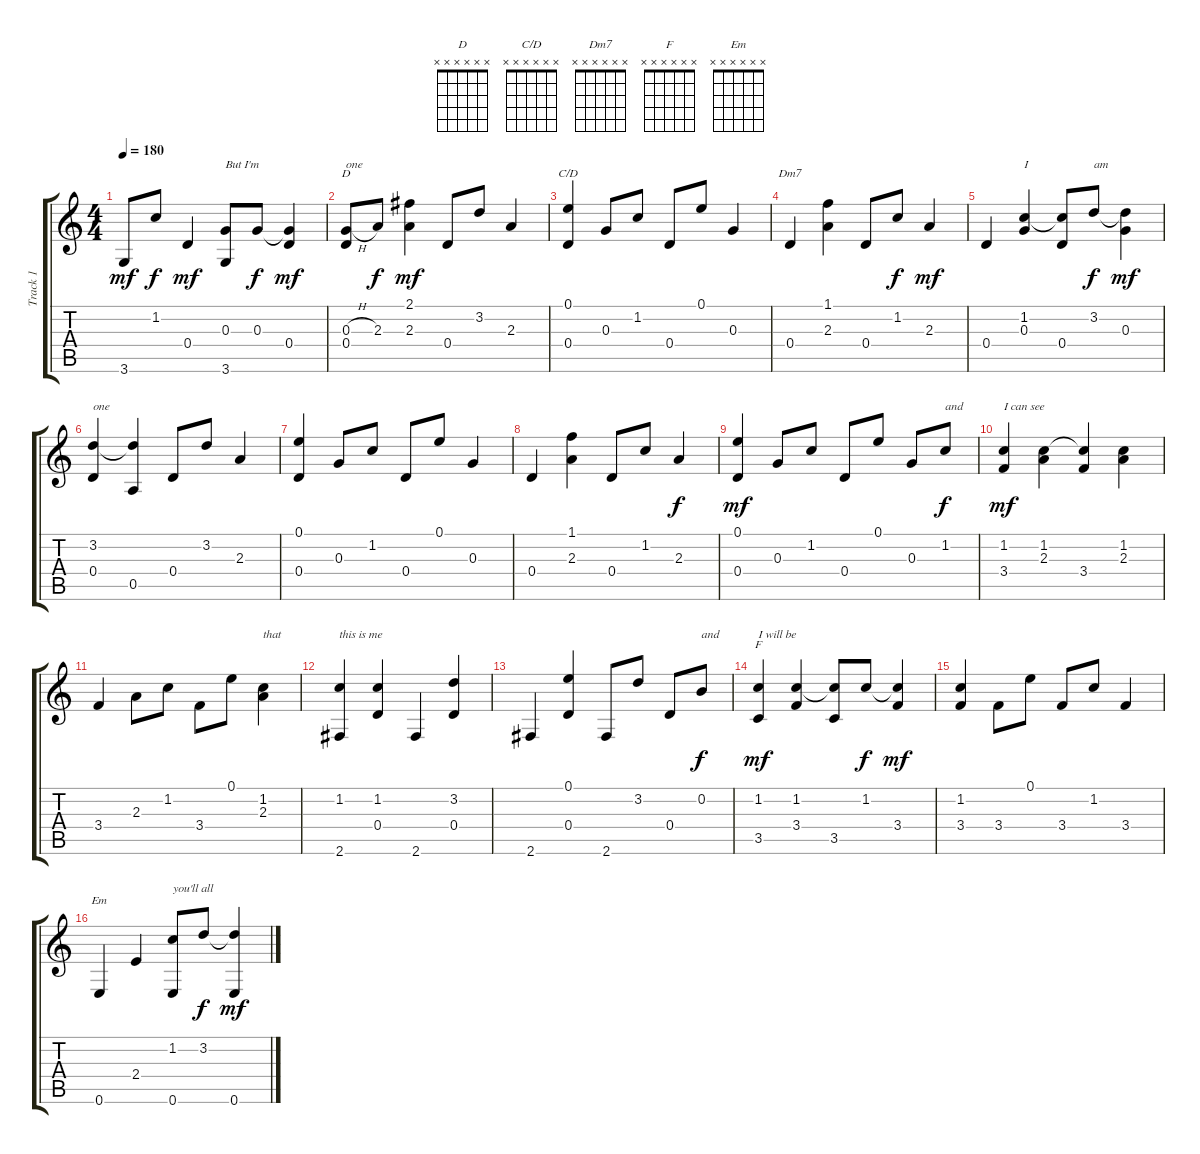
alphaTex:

\track ("Track 1" "Track 1") {instrument acousticguitarsteel}
\staff {score tabs}
\tuning (E4 B3 G3 D3 A2 E2) {hide}
\chord ("D" x x x x x x)
\chord ("C/D" x x x x x x)
\chord ("Dm7" x x x x x x)
\chord ("F" x x x x x x)
\chord ("Em" x x x x x x)
\ts (4 4)
\tempo 180
\clef g2
\ks c
3.6.8{dy mf} 1.2.8{dy f} 0.4.4{dy mf} (0.3 3.6).8{txt "But I'm"} 0.3.8{dy f} (0.3{t} 0.4).4{dy mf} |
(0.3{h} 0.4).8{ch "D" txt "one"} 2.3.8{dy f} (2.1 2.3).4{dy mf} 0.4.8 3.2.8 2.3.4 |
(0.1 0.4).4{ch "C/D"} 0.3.8 1.2.8 0.4.8 0.1.8 0.3.4 |
0.4.4{ch "Dm7"} (1.1 2.3).4 0.4.8 1.2.8{dy f} 2.3.4{dy mf} |
0.4.4 (1.2 0.3).4{txt "I"} (1.2{t} 0.4).8 3.2.8{txt "am" dy f} (3.2{t} 0.3).4{dy mf} |
(3.2 0.4).4{txt "one"} (3.2{t} 0.5).4 0.4.8 3.2.8 2.3.4 |
(0.1 0.4).4 0.3.8 1.2.8 0.4.8 0.1.8 0.3.4 |
0.4.4 (1.1 2.3).4 0.4.8 1.2.8 2.3.4{dy f} |
(0.1 0.4).4{dy mf} 0.3.8 1.2.8 0.4.8 0.1.8 0.3.8 1.2.8{txt "and" dy f} |
(1.2 3.4).4{txt "I can see" dy mf} (1.2 2.3).4 (1.2{t} 3.4).4 (1.2 2.3).4 |
3.4.4 2.3.8 1.2.8 3.4.8 0.1.8 (1.2 2.3).4{txt "that"} |
(1.2 2.6).4{txt "this is me"} (1.2 0.4).4 2.6.4 (3.2 0.4).4 |
2.6.4 (0.1 0.4).4 2.6.8 3.2.8 0.4.8 0.2.8{txt "and" dy f} |
(1.2 3.5).4{ch "F" txt "I will be" dy mf} (1.2 3.4).4 (1.2{t} 3.5).8 1.2.8{dy f} (1.2{t} 3.4).4{dy mf} |
(1.2 3.4).4 3.4.8 0.1.8 3.4.8 1.2.8 3.4.4 |
0.6.4{ch "Em"} 2.4.4 (1.2 0.6).8{txt "you'll all"} 3.2.8{dy f} (3.2{t} 0.6).4{dy mf}
